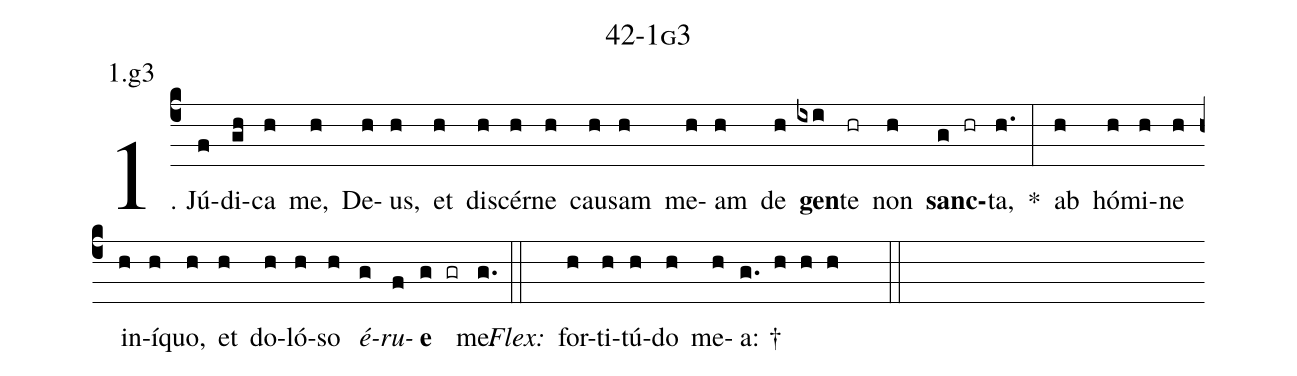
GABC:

name: 42-1g3;
annotation: 1.g3;
%%
(c4)1. Jú(f)di(gh)ca(h) me,(h) De(h)us,(h) et(h) di(h)scér(h)ne(h) cau(h)sam(h) me(h)am(h) de(h) <b>gen</b>(ixi)te(hr) non(h) <b>sanc</b>(g hr)ta,(h.) *(:) ab(h) hó(h)mi(h)ne(h) in(h)í(h)quo,(h) et(h) do(h)ló(h)so(h) <i>é</i>(g)<i>ru</i>(f)<b>e</b>(g gr) me.(g.) (::)
<i>Flex:</i>()  for(h)ti(h)tú(h)do(h) me(h)a: †(g. h h h  ::)
